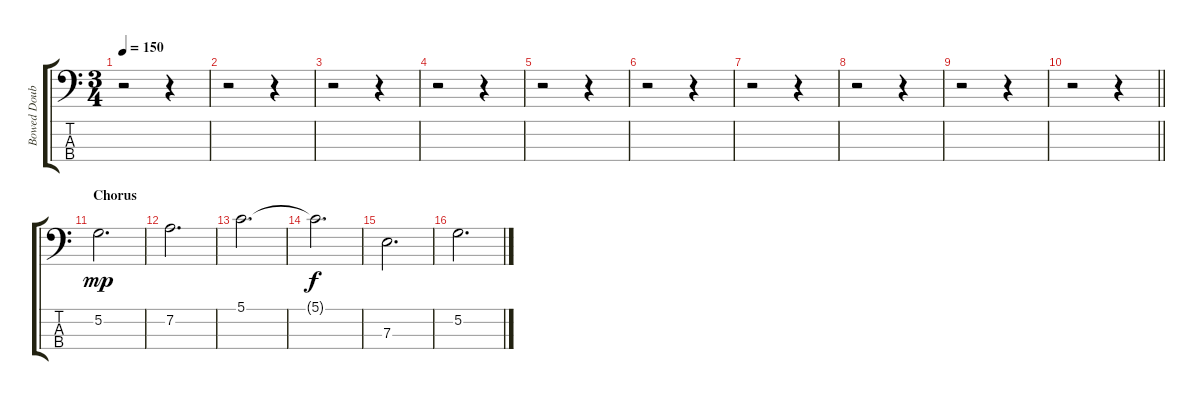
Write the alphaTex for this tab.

\track ("Bowed Double Bass" "Bowed Doub") {instrument contrabass}
\staff {score tabs}
\tuning (G2 D2 A1 E1) {hide}
\ts (3 4)
\tempo 150
\clef f4
\ks c
r.2{dy mp} r.4 |
r.2 r.4 |
r.2 r.4 |
r.2 r.4 |
r.2 r.4 |
r.2 r.4 |
r.2 r.4 |
r.2 r.4 |
r.2 r.4 |
\barLineRight lightlight
r.2 r.4 |
\section ("" "Chorus")
5.2.2{d} |
7.2.2{d} |
5.1.2{d} |
5.1{t}.2{d dy f} |
7.3.2{d} |
5.2.2{d}
